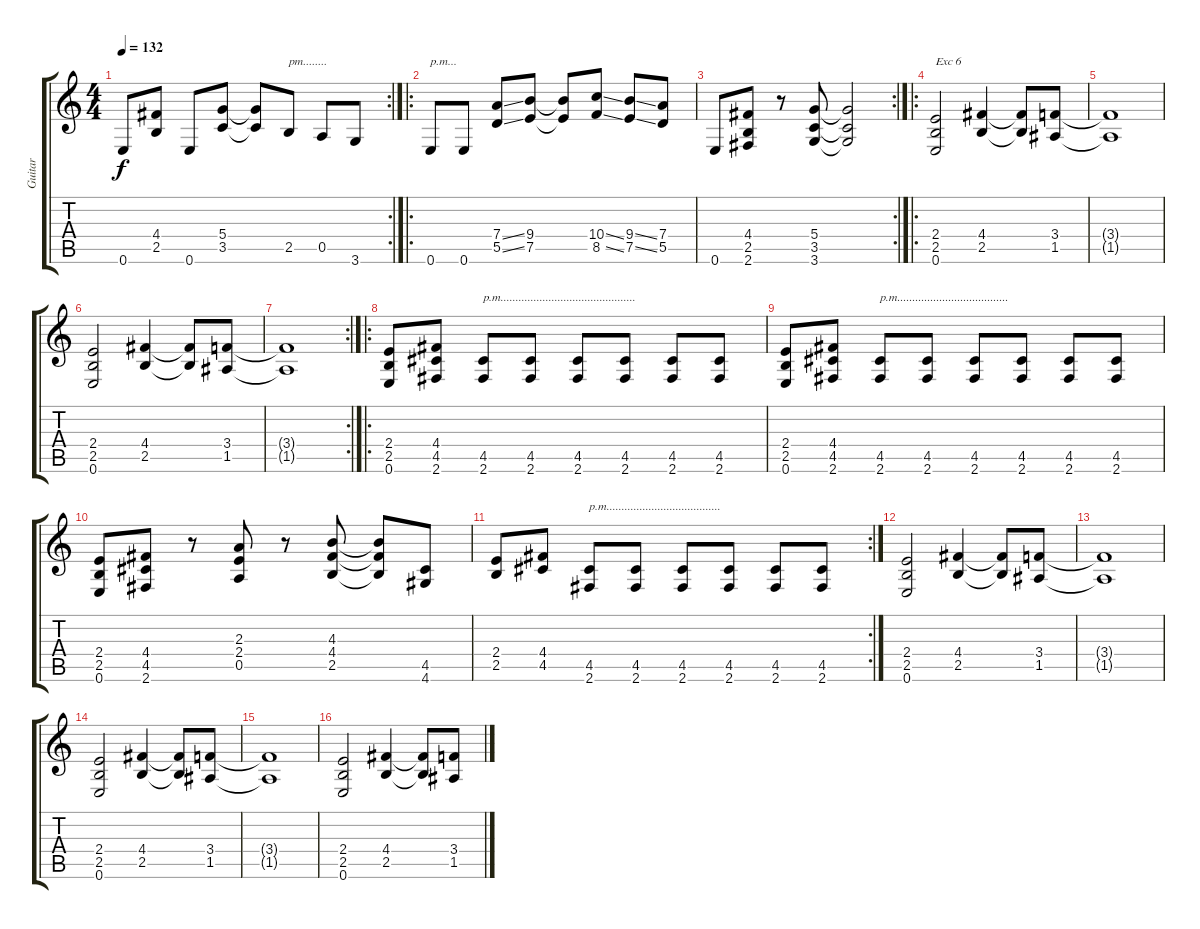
\track ("Guitar" "Guitar") {instrument distortionguitar}
\staff {score tabs}
\tuning (E4 B3 G3 D3 A2 E2) {hide}
\rc 2
\ts (4 4)
\tempo 132
\clef g2
\ks c
0.6.8{dy f} (4.4 2.5).8 0.6.8 (5.4 3.5).8 (5.4{t} 3.5{t}).8 2.5.8{txt "pm........"} 0.5.8 3.6.8 |
\ro
0.6.8{txt "p.m..."} 0.6.8 (7.4{ss} 5.5{ss}).8 (9.4 7.5).8 (9.4{t} 7.5{t}).8 (10.4{ss} 8.5{ss}).8 (9.4{ss} 7.5{ss}).8 (7.4 5.5).8 |
\rc 2
0.6.8 (4.4 2.5 2.6).8 r.8 (5.4 3.5 3.6).8 (5.4{t} 3.5{t} 3.6{t}).2 |
\ro
(2.4 2.5 0.6).2{txt "Exc 6"} (4.4 2.5).4 (4.4{t} 2.5{t}).8 (3.4 1.5).8 |
(3.4{t} 1.5{t}).1 |
(2.4 2.5 0.6).2 (4.4 2.5).4 (4.4{t} 2.5{t}).8 (3.4 1.5).8 |
\rc 2
(3.4{t} 1.5{t}).1 |
\ro
(2.4 2.5 0.6).8 (4.4 4.5 2.6).8 (4.5 2.6).8{txt "p.m............................................."} (4.5 2.6).8 (4.5 2.6).8 (4.5 2.6).8 (4.5 2.6).8 (4.5 2.6).8 |
(2.4 2.5 0.6).8 (4.4 4.5 2.6).8 (4.5 2.6).8{txt "p.m....................................."} (4.5 2.6).8 (4.5 2.6).8 (4.5 2.6).8 (4.5 2.6).8 (4.5 2.6).8 |
(2.4 2.5 0.6).8 (4.4 4.5 2.6).8 r.8 (2.3 2.4 0.5).8 r.8 (4.3 4.4 2.5).8 (4.3{t} 4.4{t} 2.5{t}).8 (4.5 4.6).8 |
\rc 2
(2.4 2.5).8 (4.4 4.5).8 (4.5 2.6).8{txt "p.m......................................"} (4.5 2.6).8 (4.5 2.6).8 (4.5 2.6).8 (4.5 2.6).8 (4.5 2.6).8 |
(2.4 2.5 0.6).2 (4.4 2.5).4 (4.4{t} 2.5{t}).8 (3.4 1.5).8 |
(3.4{t} 1.5{t}).1 |
(2.4 2.5 0.6).2 (4.4 2.5).4 (4.4{t} 2.5{t}).8 (3.4 1.5).8 |
(3.4{t} 1.5{t}).1 |
(2.4 2.5 0.6).2 (4.4 2.5).4 (4.4{t} 2.5{t}).8 (3.4 1.5).8
